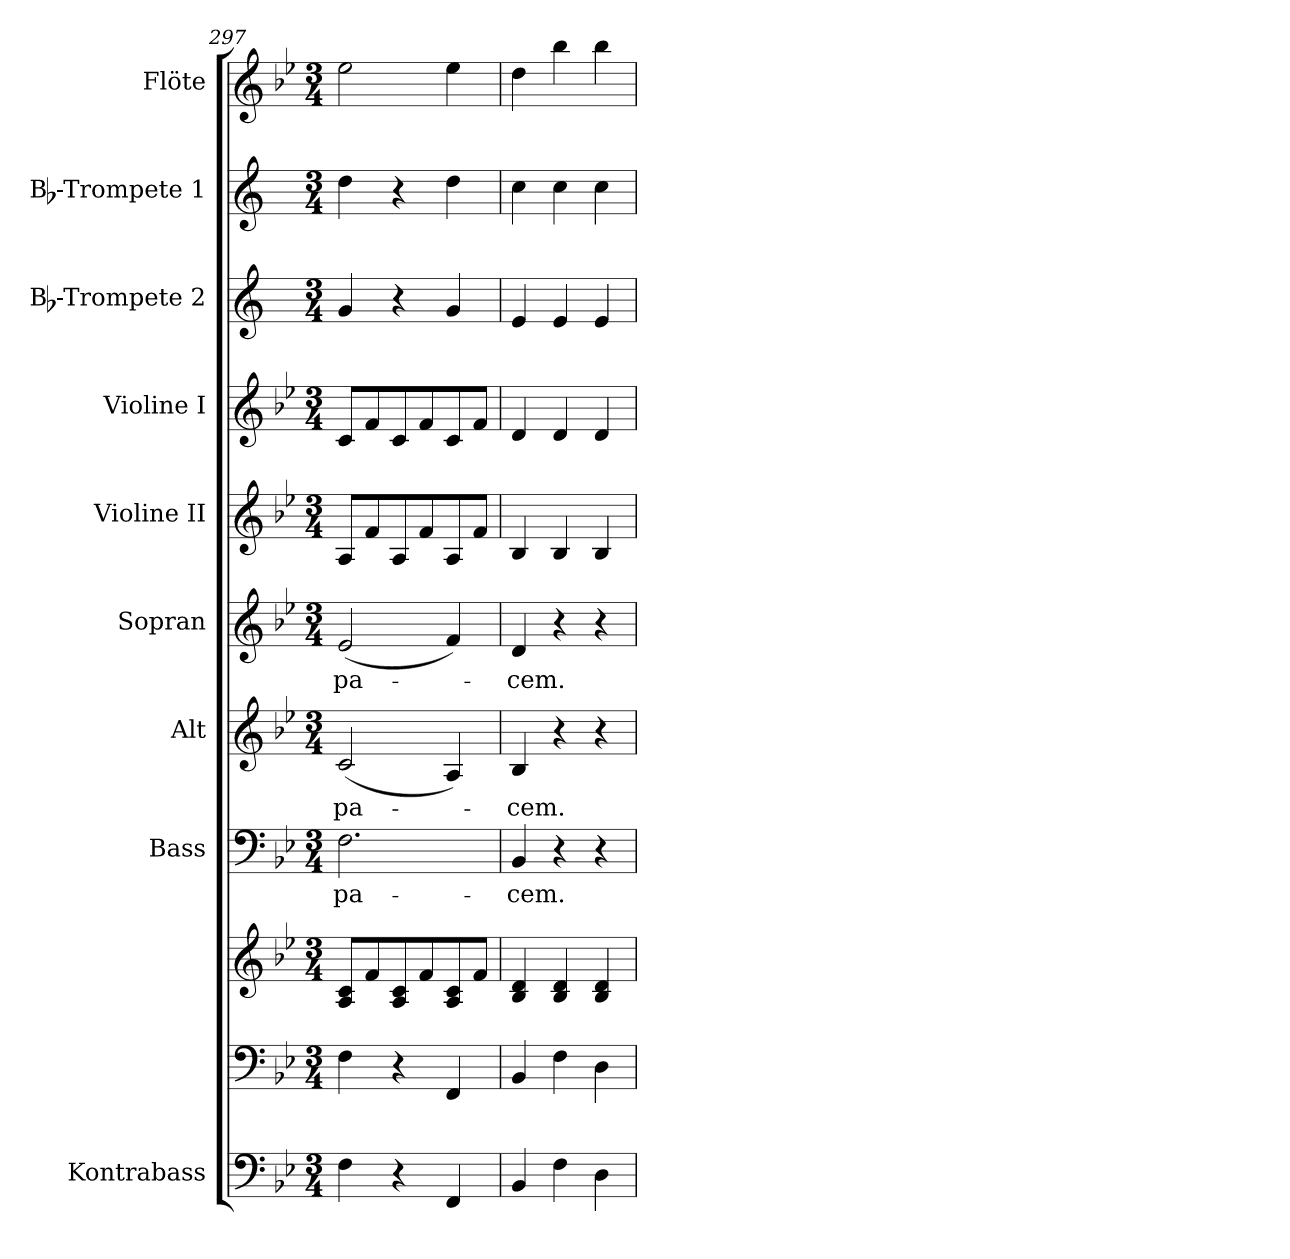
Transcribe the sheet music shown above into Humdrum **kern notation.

**kern	**kern	**kern	**kern	**text	**kern	**text	**kern	**text	**kern	**kern	**kern	**kern	**kern
*part10	*part9	*part9	*part8	*part8	*part7	*part7	*part6	*part6	*part5	*part4	*part3	*part2	*part1
*staff11	*staff10	*staff9	*staff8	*staff8	*staff7	*staff7	*staff6	*staff6	*staff5	*staff4	*staff3	*staff2	*staff1
*I"Kontrabass	*	*	*I"Bass	*	*I"Alt	*	*I"Sopran	*	*I"Violine II	*I"Violine I	*I"Bb-Trompete 2	*I"Bb-Trompete 1	*I"Flöte
*I'Kb.	*	*	*I'B.	*	*I'A.	*	*I'S.	*	*I'Vl. II	*I'Vl. I	*I'Bb Trp. 2	*I'Bb Trp. 1	*I'Fl.
*clefF4	*clefF4	*clefG2	*clefF4	*	*clefG2	*	*clefG2	*	*clefG2	*clefG2	*clefG2	*clefG2	*clefG2
*ITrd7c12	*	*	*	*	*	*	*	*	*	*	*ITrd1c2	*ITrd1c2	*
*k[b-e-]	*k[b-e-]	*k[b-e-]	*k[b-e-]	*	*k[b-e-]	*	*k[b-e-]	*	*k[b-e-]	*k[b-e-]	*k[b-e-]	*k[b-e-]	*k[b-e-]
*B-:	*B-:	*B-:	*B-:	*	*B-:	*	*B-:	*	*B-:	*B-:	*B-:	*B-:	*B-:
*M3/4	*M3/4	*M3/4	*M3/4	*	*M3/4	*	*M3/4	*	*M3/4	*M3/4	*M3/4	*M3/4	*M3/4
=297	=297	=297	=297	=297	=297	=297	=297	=297	=297	=297	=297	=297	=297
!	!	!	!	!LO:LY:b	!	!LO:LY:b	!	!LO:LY:b	!	!	!	!	!
4FF\	4F\	8A/ 8c/L	2.F\	pa-	(<2c/	pa-	(<2e-/	pa-	8A/L	8c/L	4f/	4cc\	2ee-\
.	.	8f/	.	.	.	.	.	.	8f/	8f/	.	.	.
4r	4r	8A/ 8c/	.	.	.	.	.	.	8A/	8c/	4r	4r	.
.	.	8f/	.	.	.	.	.	.	8f/	8f/	.	.	.
4FFF/	4FF/	8A/ 8c/	.	.	4A/)	.	4f/)	.	8A/	8c/	4f/	4cc\	4ee-\
.	.	8f/J	.	.	.	.	.	.	8f/J	8f/J	.	.	.
=298	=298	=298	=298	=298	=298	=298	=298	=298	=298	=298	=298	=298	=298
!	!	!	!	!LO:LY:b	!	!LO:LY:b	!	!LO:LY:b	!	!	!	!	!
4BBB-/	4BB-/	4B-/ 4d/	4BB-/	-cem.	4B-/	-cem.	4d/	-cem.	4B-/	4d/	4d/	4b-\	4dd\
4FF\	4F\	4B-/ 4d/	4r	.	4r	.	4r	.	4B-/	4d/	4d/	4b-\	4bb-\
4DD\	4D\	4B-/ 4d/	4r	.	4r	.	4r	.	4B-/	4d/	4d/	4b-\	4bb-\
=	=	=	=	=	=	=	=	=	=	=	=	=	=
*-	*-	*-	*-	*-	*-	*-	*-	*-	*-	*-	*-	*-	*-
